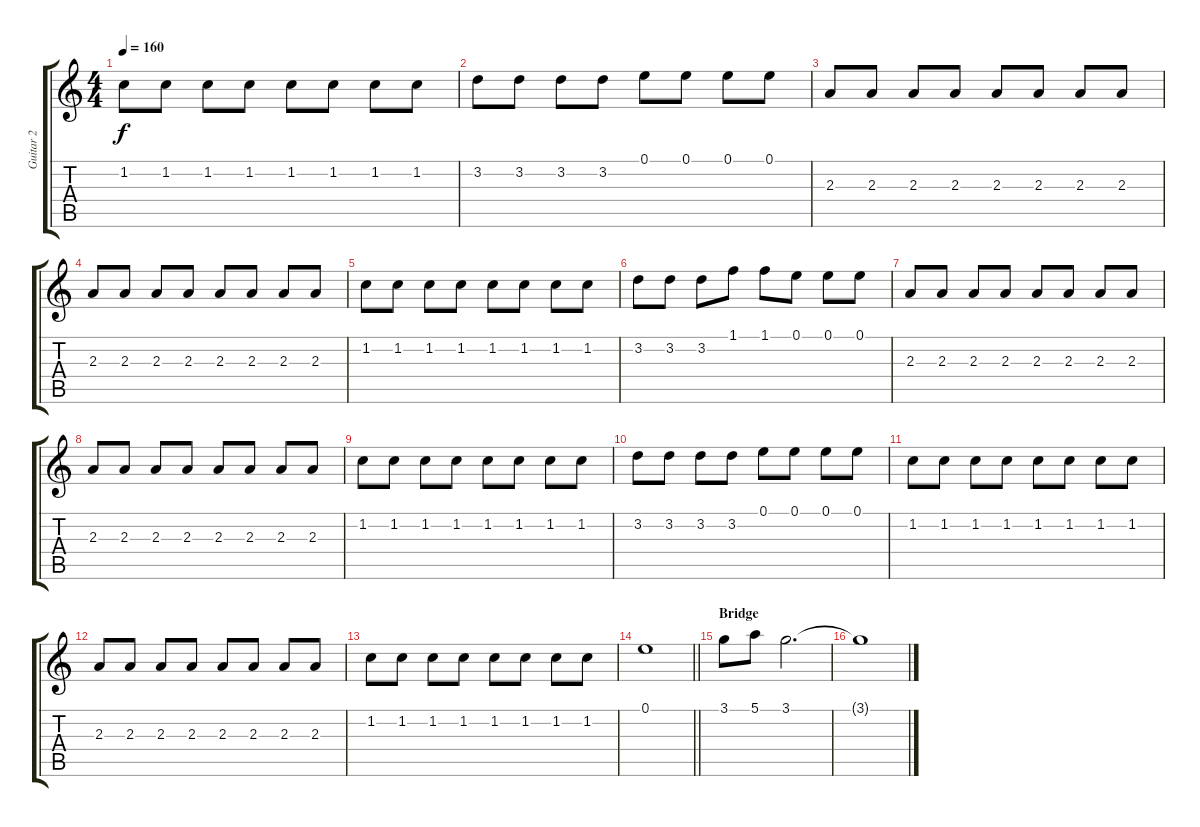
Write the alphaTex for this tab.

\track ("Guitar 2" "Guitar 2") {instrument distortionguitar}
\staff {score tabs}
\tuning (E4 B3 G3 D3 A2 E2) {hide}
\ts (4 4)
\tempo 160
\clef g2
\ks c
1.2.8{dy f} 1.2.8 1.2.8 1.2.8 1.2.8 1.2.8 1.2.8 1.2.8 |
3.2.8 3.2.8 3.2.8 3.2.8 0.1.8 0.1.8 0.1.8 0.1.8 |
2.3.8 2.3.8 2.3.8 2.3.8 2.3.8 2.3.8 2.3.8 2.3.8 |
2.3.8 2.3.8 2.3.8 2.3.8 2.3.8 2.3.8 2.3.8 2.3.8 |
1.2.8 1.2.8 1.2.8 1.2.8 1.2.8 1.2.8 1.2.8 1.2.8 |
3.2.8 3.2.8 3.2.8 1.1.8 1.1.8 0.1.8 0.1.8 0.1.8 |
2.3.8 2.3.8 2.3.8 2.3.8 2.3.8 2.3.8 2.3.8 2.3.8 |
2.3.8 2.3.8 2.3.8 2.3.8 2.3.8 2.3.8 2.3.8 2.3.8 |
1.2.8 1.2.8 1.2.8 1.2.8 1.2.8 1.2.8 1.2.8 1.2.8 |
3.2.8 3.2.8 3.2.8 3.2.8 0.1.8 0.1.8 0.1.8 0.1.8 |
1.2.8 1.2.8 1.2.8 1.2.8 1.2.8 1.2.8 1.2.8 1.2.8 |
2.3.8 2.3.8 2.3.8 2.3.8 2.3.8 2.3.8 2.3.8 2.3.8 |
1.2.8 1.2.8 1.2.8 1.2.8 1.2.8 1.2.8 1.2.8 1.2.8 |
\barLineRight lightlight
0.1.1 |
\section ("" "Bridge")
3.1.8{volume 9} 5.1.8 3.1.2{d} |
3.1{t}.1{volume 5}
